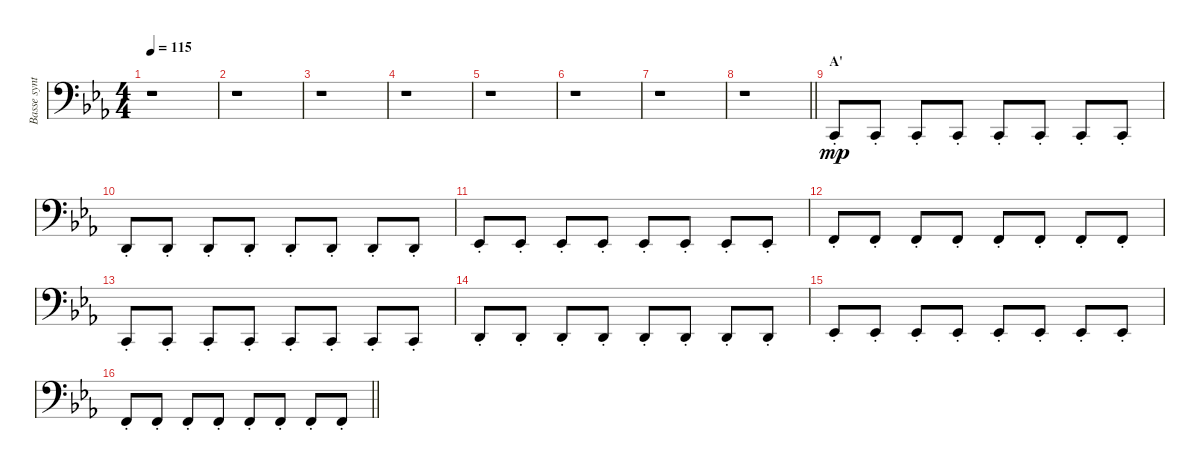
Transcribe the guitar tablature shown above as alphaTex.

\track ("Basse synth" "Basse synt") {instrument lead8bassandlead}
\staff {score}
\tuning (G2 D2 A1 E1) {hide}
\ts (4 4)
\tempo 115
\clef f4
\ks cminor
r.1{dy mp} |
r.1 |
r.1 |
r.1 |
r.1 |
r.1 |
r.1 |
\barLineRight lightlight
r.1 |
\section ("" "A'")
3.3{st}.8 3.3{st}.8 3.3{st}.8 3.3{st}.8 3.3{st}.8 3.3{st}.8 3.3{st}.8 3.3{st}.8 |
5.3{st}.8 5.3{st}.8 5.3{st}.8 5.3{st}.8 5.3{st}.8 5.3{st}.8 5.3{st}.8 5.3{st}.8 |
6.3{st}.8 6.3{st}.8 6.3{st}.8 6.3{st}.8 6.3{st}.8 6.3{st}.8 6.3{st}.8 6.3{st}.8 |
8.3{st}.8 8.3{st}.8 8.3{st}.8 8.3{st}.8 8.3{st}.8 8.3{st}.8 8.3{st}.8 8.3{st}.8 |
3.3{st}.8 3.3{st}.8 3.3{st}.8 3.3{st}.8 3.3{st}.8 3.3{st}.8 3.3{st}.8 3.3{st}.8 |
5.3{st}.8 5.3{st}.8 5.3{st}.8 5.3{st}.8 5.3{st}.8 5.3{st}.8 5.3{st}.8 5.3{st}.8 |
6.3{st}.8 6.3{st}.8 6.3{st}.8 6.3{st}.8 6.3{st}.8 6.3{st}.8 6.3{st}.8 6.3{st}.8 |
\barLineRight lightlight
8.3{st}.8 8.3{st}.8 8.3{st}.8 8.3{st}.8 8.3{st}.8 8.3{st}.8 8.3{st}.8 8.3{st}.8
